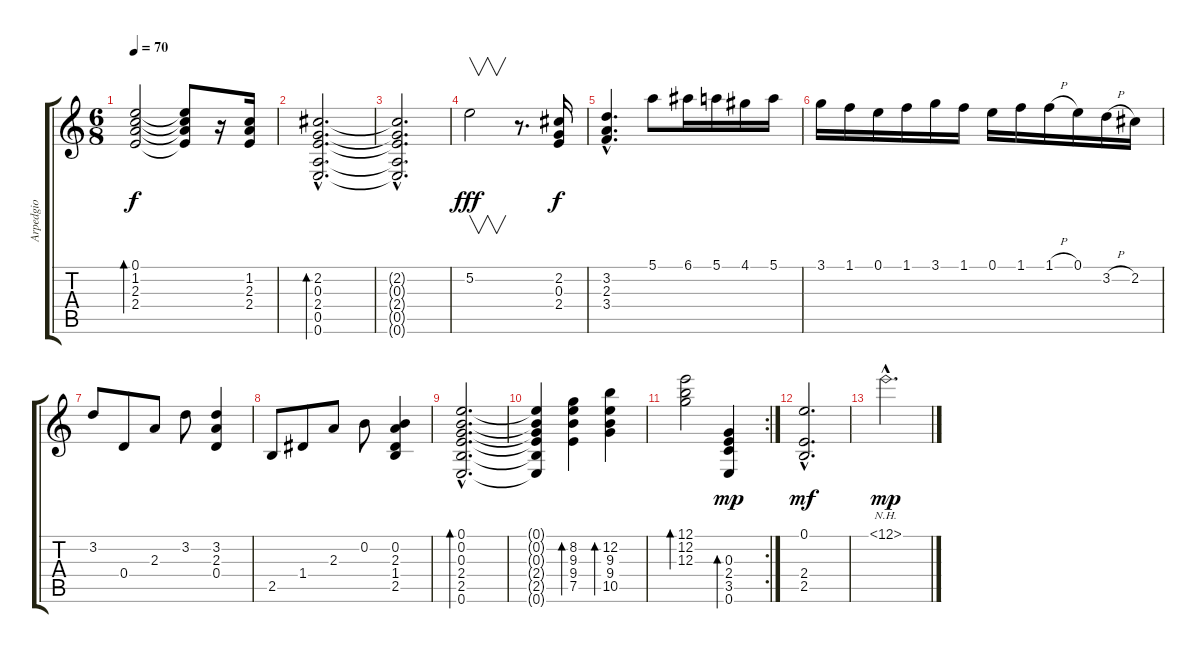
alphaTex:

\track ("Arpedgio" "Arpedgio") {instrument acousticguitarnylon}
\staff {score tabs}
\tuning (E4 B3 G3 D3 A2 E2) {hide}
\ts (6 8)
\tempo 70
\clef g2
\ks c
(0.1 1.2 2.3 2.4).2{bd 240 dy f} (0.1{t} 1.2{t} 2.3{t} 2.4{t}).8 r.16 (1.2 2.3 2.4).16 |
(2.2{hac} 0.3{hac} 2.4{hac} 0.5{hac} 0.6{hac}).2{d bd 240} |
(2.2{hac t} 0.3{hac t} 2.4{hac t} 0.5{hac t} 0.6{hac t}).2{d} |
5.2.2{v dy fff} r.8{d} (2.2 0.3 2.4).16{dy f} |
(3.2{hac} 2.3{hac} 3.4{hac}).4{d} 5.1.8 6.1.16 5.1.16 4.1.16 5.1.16 |
3.1.16 1.1.16 0.1.16 1.1.16 3.1.16 1.1.16 0.1.16 1.1.16 1.1{h}.16 0.1.16 3.2{h}.16 2.2.16 |
3.2.8 0.4.8 2.3.8 3.2.8 (3.2 2.3 0.4).4 |
2.5.8 1.4.8 2.3.8 0.2.8 (0.2 2.3 1.4 2.5).4 |
(0.1{hac} 0.2{hac} 0.3{hac} 2.4{hac} 2.5{hac} 0.6{hac}).2{d bd 240} |
(0.1{t} 0.2{t} 0.3{t} 2.4{t} 2.5{t} 0.6{t}).4 (8.2 9.3 9.4 7.5).4{bd 240} (12.2 9.3 9.4 10.5).4{bd 240} |
\rc 2
(12.1 12.2 12.3).2{bd 240} (0.3 2.4 3.5 0.6).4{bd 240 dy mp} |
(0.1{hac} 2.4{hac} 2.5{hac}).2{d dy mf} |
12.1{nh hac}.2{d dy mp}
